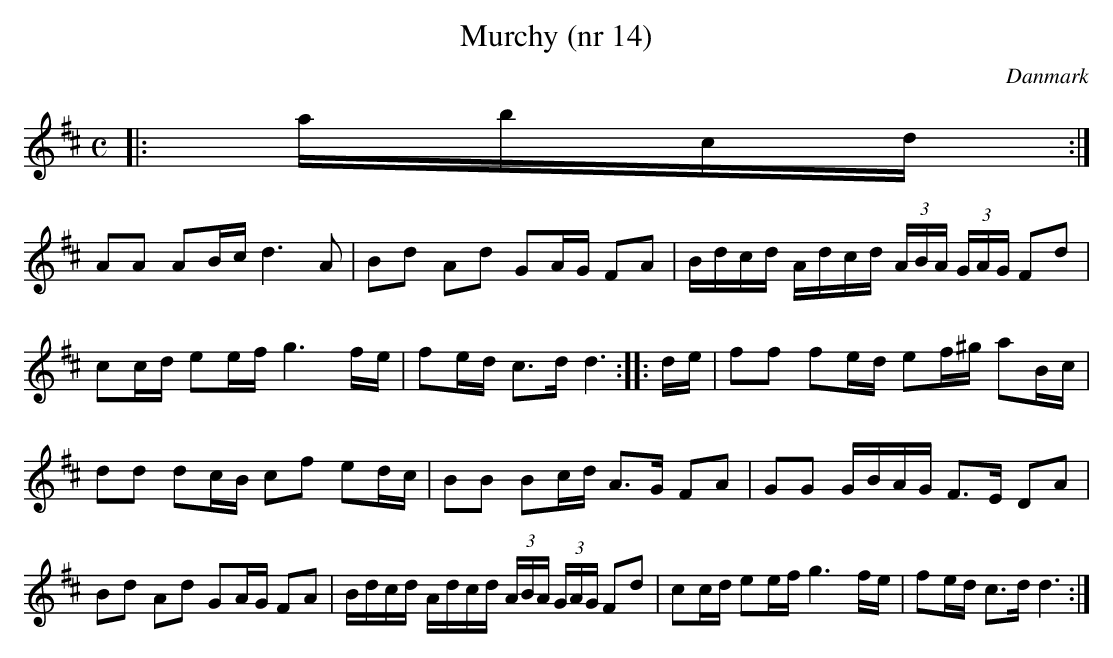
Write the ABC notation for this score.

X:1
T:Murchy (nr 14)
L:1/16
M:C
O:Danmark
K:D
|: abcd :|
A2A2 A2Bc d6 A2 | B2d2 A2d2 G2AG F2A2 |\
Bdcd Adcd (3ABA (3GAG F2d2 | \
c2cd e2ef g6 fe | f2ed c3d d6 :: de |\
f2f2 f2ed  e2f^g a2Bc | d2d2 d2cB  c2f2 e2dc | \
B2B2 B2cd  A3G   F2A2 | G2G2 GBAG  F3E  D2A2 |
B2d2 A2d2  G2AG  F2A2 | Bdcd Adcd  (3ABA (3GAG  F2d2 |\
c2cd e2ef  g6      fe | f2ed c3d   d6 :|
